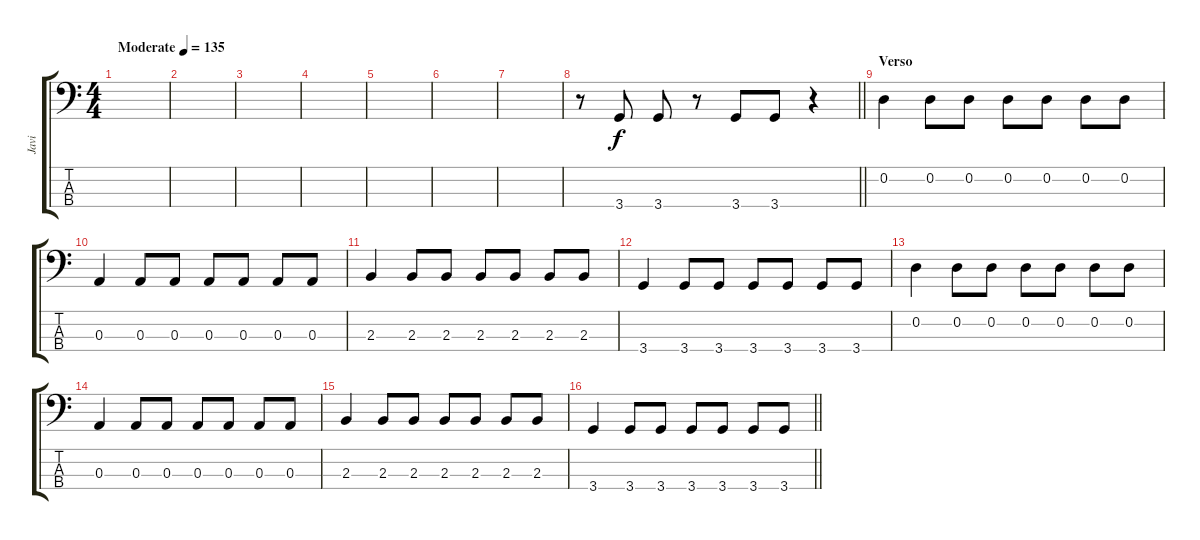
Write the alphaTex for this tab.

\track ("Javi" "Javi") {instrument electricbasspick}
\staff {score tabs}
\tuning (G2 D2 A1 E1) {hide}
\ts (4 4)
\tempo (135 "Moderate")
\clef f4
\ks c
|
|
|
|
|
|
|
\barLineRight lightlight
r.8 3.4.8 3.4.8 r.8 3.4.8 3.4.8 r.4 |
\section ("" "Verso")
0.2.4 0.2.8 0.2.8 0.2.8 0.2.8 0.2.8 0.2.8 |
0.3.4 0.3.8 0.3.8 0.3.8 0.3.8 0.3.8 0.3.8 |
2.3.4 2.3.8 2.3.8 2.3.8 2.3.8 2.3.8 2.3.8 |
3.4.4 3.4.8 3.4.8 3.4.8 3.4.8 3.4.8 3.4.8 |
0.2.4 0.2.8 0.2.8 0.2.8 0.2.8 0.2.8 0.2.8 |
0.3.4 0.3.8 0.3.8 0.3.8 0.3.8 0.3.8 0.3.8 |
2.3.4 2.3.8 2.3.8 2.3.8 2.3.8 2.3.8 2.3.8 |
\barLineRight lightlight
3.4.4 3.4.8 3.4.8 3.4.8 3.4.8 3.4.8 3.4.8
